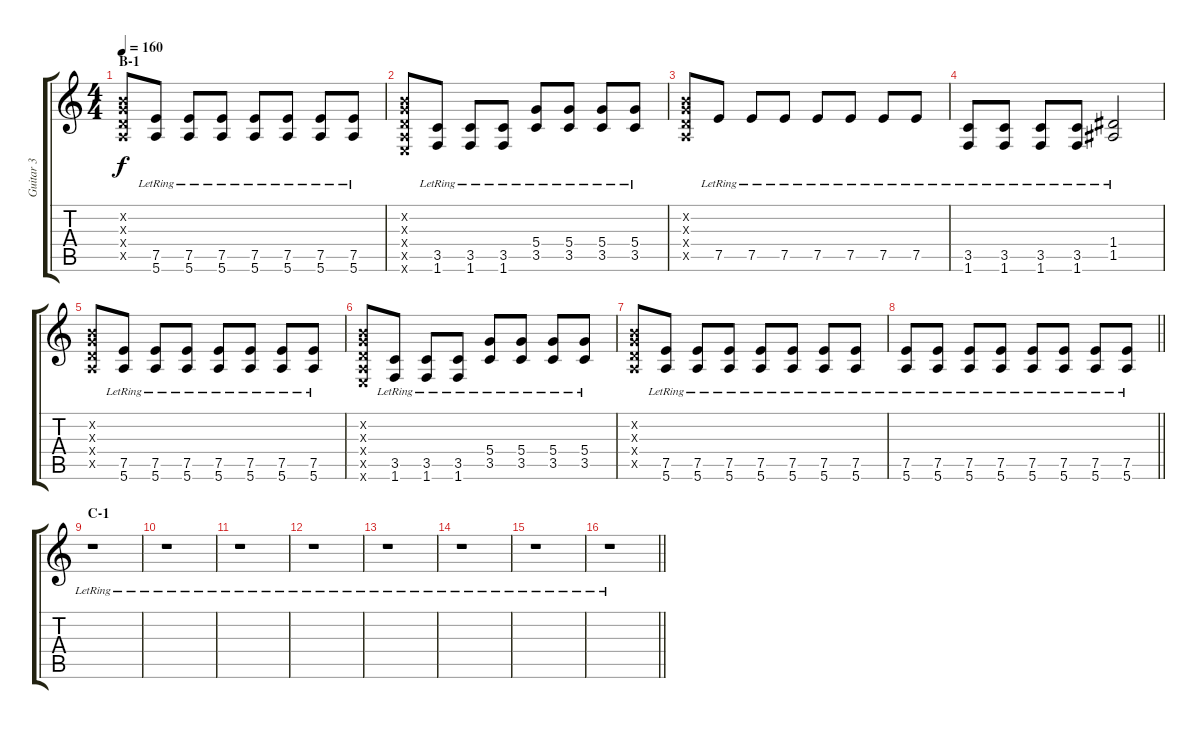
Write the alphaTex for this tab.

\track ("Guitar 3" "Guitar 3") {instrument overdrivenguitar}
\staff {score tabs}
\tuning (E4 B3 G3 D3 A2 E2) {hide}
\ts (4 4)
\section ("" "B-1")
\tempo 160
\clef g2
\ks c
(0.2{x} 0.3{x} 0.4{x} 0.5{x}).8{dy f} (7.5{lr} 5.6{lr}).8 (7.5{lr} 5.6{lr}).8 (7.5{lr} 5.6{lr}).8 (7.5{lr} 5.6{lr}).8 (7.5{lr} 5.6{lr}).8 (7.5{lr} 5.6{lr}).8 (7.5{lr} 5.6{lr}).8 |
(0.2{x} 0.3{x} 0.4{x} 0.5{x} 0.6{x}).8 (3.5{lr} 1.6{lr}).8 (3.5{lr} 1.6{lr}).8 (3.5{lr} 1.6{lr}).8 (5.4{lr} 3.5{lr}).8 (5.4{lr} 3.5{lr}).8 (5.4{lr} 3.5{lr}).8 (5.4{lr} 3.5{lr}).8 |
(0.2{x} 0.3{x} 0.4{x} 0.5{x}).8 7.5{lr}.8 7.5{lr}.8 7.5{lr}.8 7.5{lr}.8 7.5{lr}.8 7.5{lr}.8 7.5{lr}.8 |
(3.5{lr} 1.6{lr}).8 (3.5{lr} 1.6{lr}).8 (3.5{lr} 1.6{lr}).8 (3.5{lr} 1.6{lr}).8 (1.4{lr} 1.5{lr}).2 |
(0.2{x} 0.3{x} 0.4{x} 0.5{x}).8 (7.5{lr} 5.6{lr}).8 (7.5{lr} 5.6{lr}).8 (7.5{lr} 5.6{lr}).8 (7.5{lr} 5.6{lr}).8 (7.5{lr} 5.6{lr}).8 (7.5{lr} 5.6{lr}).8 (7.5{lr} 5.6{lr}).8 |
(0.2{x} 0.3{x} 0.4{x} 0.5{x} 0.6{x}).8 (3.5{lr} 1.6{lr}).8 (3.5{lr} 1.6{lr}).8 (3.5{lr} 1.6{lr}).8 (5.4{lr} 3.5{lr}).8 (5.4{lr} 3.5{lr}).8 (5.4{lr} 3.5{lr}).8 (5.4{lr} 3.5{lr}).8 |
(0.2{x} 0.3{x} 0.4{x} 0.5{x}).8 (7.5{lr} 5.6{lr}).8 (7.5{lr} 5.6{lr}).8 (7.5{lr} 5.6{lr}).8 (7.5{lr} 5.6{lr}).8 (7.5{lr} 5.6{lr}).8 (7.5{lr} 5.6{lr}).8 (7.5{lr} 5.6{lr}).8 |
\barLineRight lightlight
(7.5{lr} 5.6{lr}).8 (7.5{lr} 5.6{lr}).8 (7.5{lr} 5.6{lr}).8 (7.5{lr} 5.6{lr}).8 (7.5{lr} 5.6{lr}).8 (7.5{lr} 5.6{lr}).8 (7.5{lr} 5.6{lr}).8 (7.5{lr} 5.6{lr}).8 |
\section ("" "C-1")
r.1 |
r.1 |
r.1 |
r.1 |
r.1 |
r.1 |
r.1 |
\barLineRight lightlight
r.1
